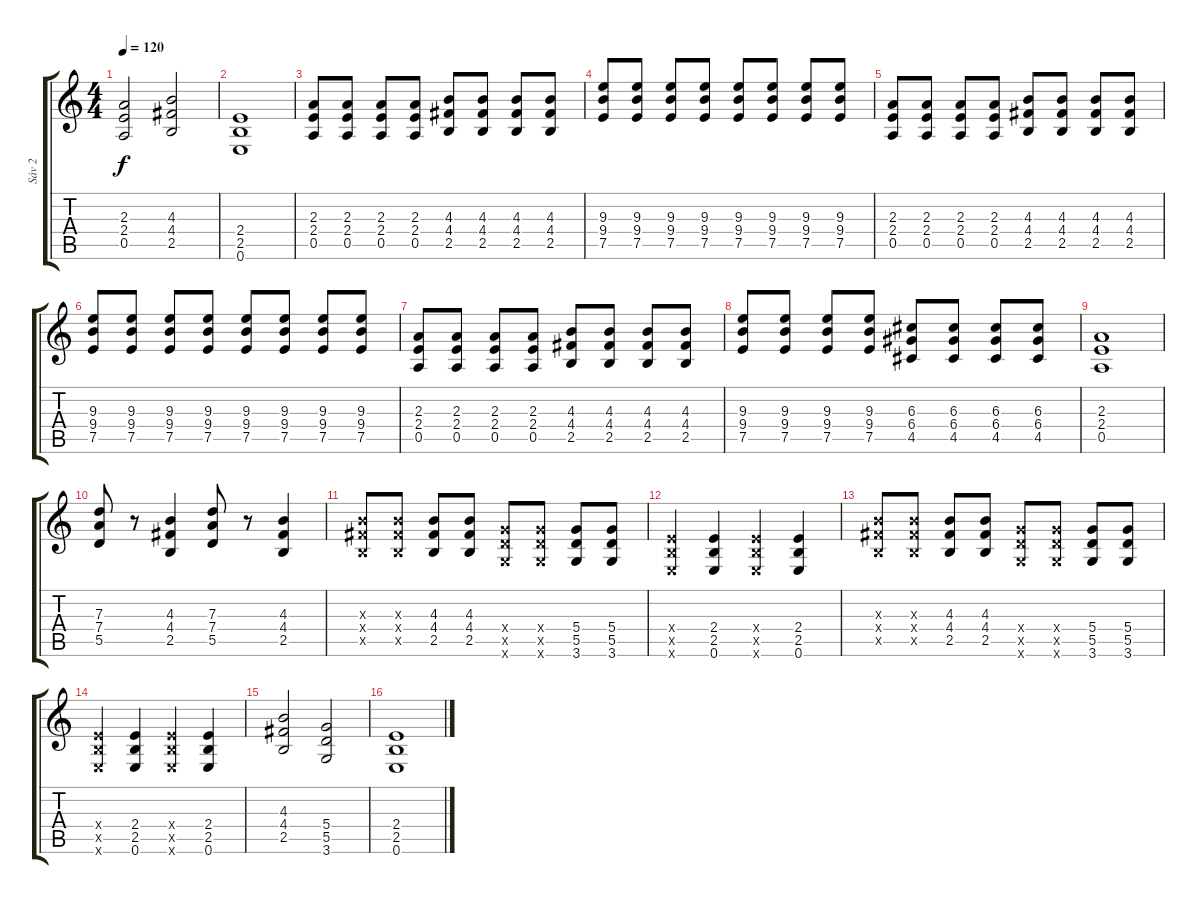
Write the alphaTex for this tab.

\track ("Sáv 2" "Sáv 2") {instrument overdrivenguitar}
\staff {score tabs}
\tuning (E4 B3 G3 D3 A2 E2) {hide}
\ts (4 4)
\tempo 120
\clef g2
\ks c
(2.3 2.4 0.5).2{dy f} (4.3 4.4 2.5).2 |
(2.4 2.5 0.6).1 |
(2.3 2.4 0.5).8 (2.3 2.4 0.5).8 (2.3 2.4 0.5).8 (2.3 2.4 0.5).8 (4.3 4.4 2.5).8 (4.3 4.4 2.5).8 (4.3 4.4 2.5).8 (4.3 4.4 2.5).8 |
(9.3 9.4 7.5).8 (9.3 9.4 7.5).8 (9.3 9.4 7.5).8 (9.3 9.4 7.5).8 (9.3 9.4 7.5).8 (9.3 9.4 7.5).8 (9.3 9.4 7.5).8 (9.3 9.4 7.5).8 |
(2.3 2.4 0.5).8 (2.3 2.4 0.5).8 (2.3 2.4 0.5).8 (2.3 2.4 0.5).8 (4.3 4.4 2.5).8 (4.3 4.4 2.5).8 (4.3 4.4 2.5).8 (4.3 4.4 2.5).8 |
(9.3 9.4 7.5).8 (9.3 9.4 7.5).8 (9.3 9.4 7.5).8 (9.3 9.4 7.5).8 (9.3 9.4 7.5).8 (9.3 9.4 7.5).8 (9.3 9.4 7.5).8 (9.3 9.4 7.5).8 |
(2.3 2.4 0.5).8 (2.3 2.4 0.5).8 (2.3 2.4 0.5).8 (2.3 2.4 0.5).8 (4.3 4.4 2.5).8 (4.3 4.4 2.5).8 (4.3 4.4 2.5).8 (4.3 4.4 2.5).8 |
(9.3 9.4 7.5).8 (9.3 9.4 7.5).8 (9.3 9.4 7.5).8 (9.3 9.4 7.5).8 (6.3 6.4 4.5).8 (6.3 6.4 4.5).8 (6.3 6.4 4.5).8 (6.3 6.4 4.5).8 |
(2.3 2.4 0.5).1 |
(7.3 7.4 5.5).8 r.8 (4.3 4.4 2.5).4 (7.3 7.4 5.5).8 r.8 (4.3 4.4 2.5).4 |
(4.3{x} 4.4{x} 2.5{x}).8 (4.3{x} 4.4{x} 2.5{x}).8 (4.3 4.4 2.5).8 (4.3 4.4 2.5).8 (5.4{x} 5.5{x} 3.6{x}).8 (5.4{x} 5.5{x} 3.6{x}).8 (5.4 5.5 3.6).8 (5.4 5.5 3.6).8 |
(2.4{x} 2.5{x} 0.6{x}).4 (2.4 2.5 0.6).4 (2.4{x} 2.5{x} 0.6{x}).4 (2.4 2.5 0.6).4 |
(4.3{x} 4.4{x} 2.5{x}).8 (4.3{x} 4.4{x} 2.5{x}).8 (4.3 4.4 2.5).8 (4.3 4.4 2.5).8 (5.4{x} 5.5{x} 3.6{x}).8 (5.4{x} 5.5{x} 3.6{x}).8 (5.4 5.5 3.6).8 (5.4 5.5 3.6).8 |
(2.4{x} 2.5{x} 0.6{x}).4 (2.4 2.5 0.6).4 (2.4{x} 2.5{x} 0.6{x}).4 (2.4 2.5 0.6).4 |
(4.3 4.4 2.5).2 (5.4 5.5 3.6).2 |
(2.4 2.5 0.6).1
